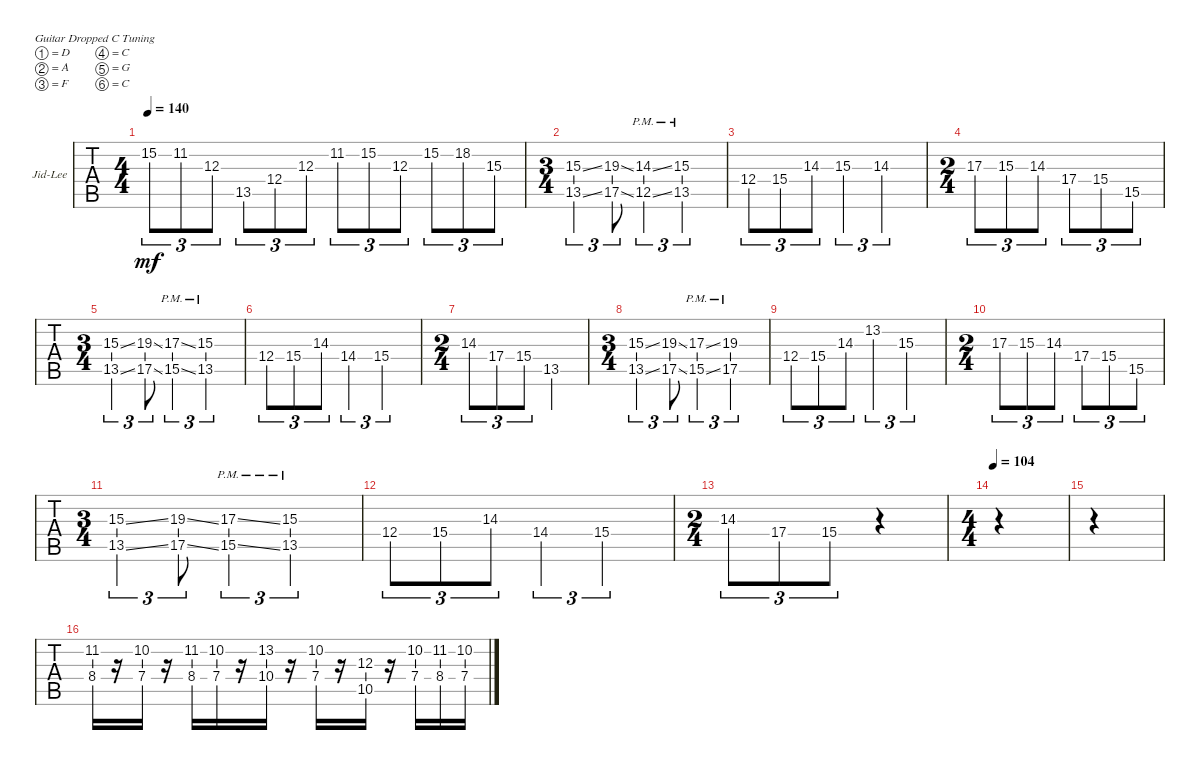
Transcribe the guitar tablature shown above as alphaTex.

\defaultSystemsLayout 4
\bracketExtendMode groupsimilarinstruments
\firstSystemTrackNameOrientation horizontal
\otherSystemsTrackNameOrientation horizontal
\track ("Electric Jid" "Jid-Lee") {instrument distortionguitar}
\staff {tabs}
\tuning (D4 A3 F3 C3 G2 C2)
\ts (4 4)
\tempo 140
\clef g2
\ks c
15.2.8{tu (3 2) dy mf} 11.2.8{tu (3 2)} 12.3.8{tu (3 2)} 13.5.8{tu (3 2)} 12.4.8{tu (3 2)} 12.3.8{tu (3 2)} 11.2.8{tu (3 2)} 15.2.8{tu (3 2)} 12.3.8{tu (3 2)} 15.2.8{tu (3 2)} 18.2.8{tu (3 2)} 15.3.8{tu (3 2)} |
\ts (3 4)
(13.5{ss} 15.3{ss}).4{tu (3 2)} (17.5{ss} 19.3{ss}).8{tu (3 2)} (12.5{ss pm} 14.3{ss pm}).4{tu (3 2)} (13.5{pm} 15.3{pm}).2{tu (3 2)} |
12.4.8{tu (3 2)} 15.4.8{tu (3 2)} 14.3.8{tu (3 2)} 15.3.4{tu (3 2)} 14.3.2{tu (3 2)} |
\ts (2 4)
17.3.8{tu (3 2)} 15.3.8{tu (3 2)} 14.3.8{tu (3 2)} 17.4.8{tu (3 2)} 15.4.8{tu (3 2)} 15.5.8{tu (3 2)} |
\ts (3 4)
(13.5{ss} 15.3{ss}).4{tu (3 2)} (17.5{ss} 19.3{ss}).8{tu (3 2)} (15.5{ss pm} 17.3{ss pm}).4{tu (3 2)} (13.5{pm} 15.3{pm}).2{tu (3 2)} |
12.4.8{tu (3 2)} 15.4.8{tu (3 2)} 14.3.8{tu (3 2)} 14.4.4{tu (3 2)} 15.4.2{tu (3 2)} |
\ts (2 4)
14.3.8{tu (3 2)} 17.4.8{tu (3 2)} 15.4.8{tu (3 2)} 13.5.4 |
\ts (3 4)
(13.5{ss} 15.3{ss}).4{tu (3 2)} (17.5{ss} 19.3{ss}).8{tu (3 2)} (15.5{ss pm} 17.3{ss pm}).4{tu (3 2)} (17.5{pm} 19.3{pm}).2{tu (3 2)} |
12.4.8{tu (3 2)} 15.4.8{tu (3 2)} 14.3.8{tu (3 2)} 13.2.4{tu (3 2)} 15.3.2{tu (3 2)} |
\ts (2 4)
17.3.8{tu (3 2)} 15.3.8{tu (3 2)} 14.3.8{tu (3 2)} 17.4.8{tu (3 2)} 15.4.8{tu (3 2)} 15.5.8{tu (3 2)} |
\ts (3 4)
(13.5{ss} 15.3{ss}).4{tu (3 2)} (17.5{ss} 19.3{ss}).8{tu (3 2)} (15.5{ss pm} 17.3{ss pm}).4{tu (3 2)} (13.5{pm} 15.3{pm}).2{tu (3 2)} |
12.4.8{tu (3 2)} 15.4.8{tu (3 2)} 14.3.8{tu (3 2)} 14.4.4{tu (3 2)} 15.4.2{tu (3 2)} |
\ts (2 4)
14.3.8{tu (3 2)} 17.4.8{tu (3 2)} 15.4.8{tu (3 2)} r.4 |
\ts (4 4)
\tempo 104
\scale
0.333333 |
|
(8.4 11.2).16 r.16 (10.2 7.4).16 r.16 (8.4 11.2).16 (7.4 10.2).16 r.16 (10.4 13.2).16 r.16 (10.2 7.4).16 r.16 (10.5 12.3).16 r.16 (10.2 7.4).16 (11.2 8.4).16 (10.2 7.4).16
